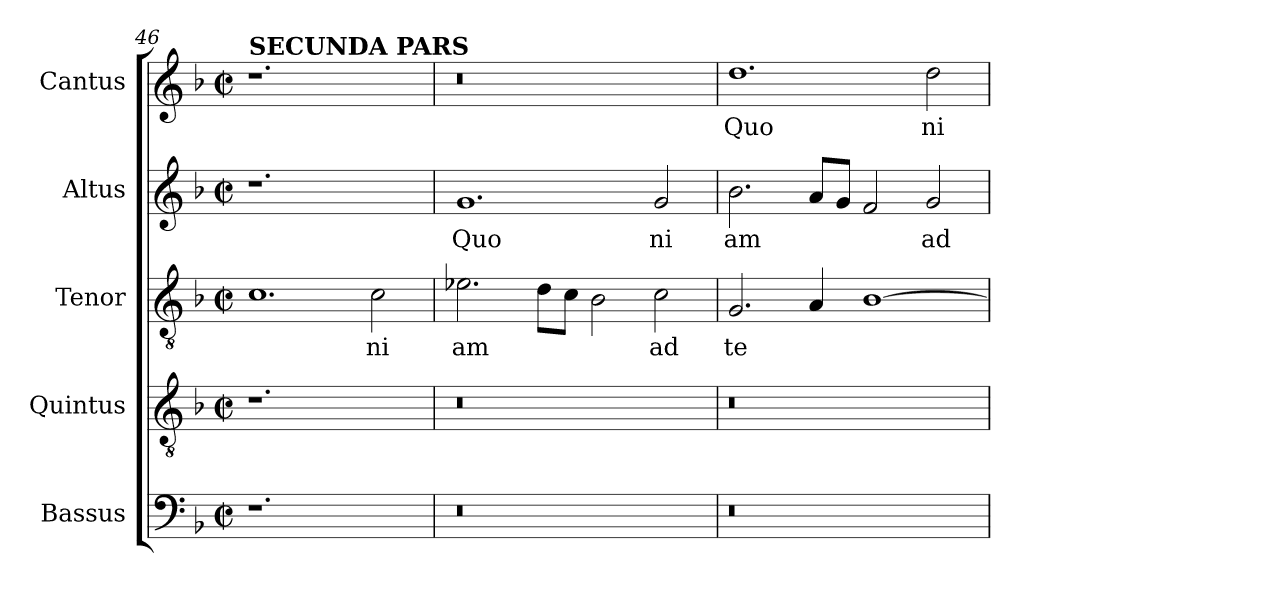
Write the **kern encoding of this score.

**kern	**kern	**kern	**text	**kern	**text	**kern	**text
*part5	*part4	*part3	*part3	*part2	*part2	*part1	*part1
*staff5	*staff4	*staff3	*staff3	*staff2	*staff2	*staff1	*staff1
*I"Bassus	*I"Quintus	*I"Tenor	*	*I"Altus	*	*I"Cantus	*
!!LO:PB:g=z
*clefF4	*clefGv2	*clefGv2	*	*clefG2	*	*clefG2	*
*k[b-]	*k[b-]	*k[b-]	*	*k[b-]	*	*k[b-]	*
*F:	*F:	*F:	*	*F:	*	*F:	*
*M2/2	*M2/2	*M2/2	*	*M2/2	*	*M2/2	*
*met(c|)	*met(c|)	*met(c|)	*	*met(c|)	*	*met(c|)	*
=46	=46	=46	=46	=46	=46	=46	=46
!	!	!	!	!	!	!LO:TX:a:B:t=SECUNDA PARS	!
1.r	1.r	1.c	.	1.r	.	1.r	.
!	!	!	!LO:LY:b	!	!	!	!
2ryy	2ryy	2c\	ni	2ryy	.	2ryy	.
=47	=47	=47	=47	=47	=47	=47	=47
!	!	!	!LO:LY:b	!	!LO:LY:b	!	!
0r	0r	2.e-X\	am	1.g	Quo	0r	.
!	!	!	!LO:LY:b	!	!	!	!
.	.	8d\L	.	.	.	.	.
!	!	!	!LO:LY:b	!	!	!	!
.	.	8c\J	.	.	.	.	.
!	!	!	!LO:LY:b	!	!	!	!
.	.	2B-\	.	.	.	.	.
!	!	!	!LO:LY:b	!	!LO:LY:b	!	!
.	.	2c\	ad	2g/	ni	.	.
=48	=48	=48	=48	=48	=48	=48	=48
!	!	!	!LO:LY:b	!	!LO:LY:b	!	!LO:LY:b:cj
0r	0r	2.G/	te	2.b-\	am	1.dd	Quo
!	!	!	!LO:LY:b	!	!LO:LY:b	!	!
.	.	4A/	.	8a/L	.	.	.
!	!	!	!	!	!LO:LY:b	!	!
.	.	.	.	8g/J	.	.	.
!	!	!	!LO:LY:b	!	!LO:LY:b	!	!
.	.	[>1B-	.	2f/	.	.	.
!	!	!	!	!	!LO:LY:b	!	!LO:LY:b:cj
.	.	.	.	2g/	ad	2dd\	ni
=	=	=	=	=	=	=	=
*-	*-	*-	*-	*-	*-	*-	*-
